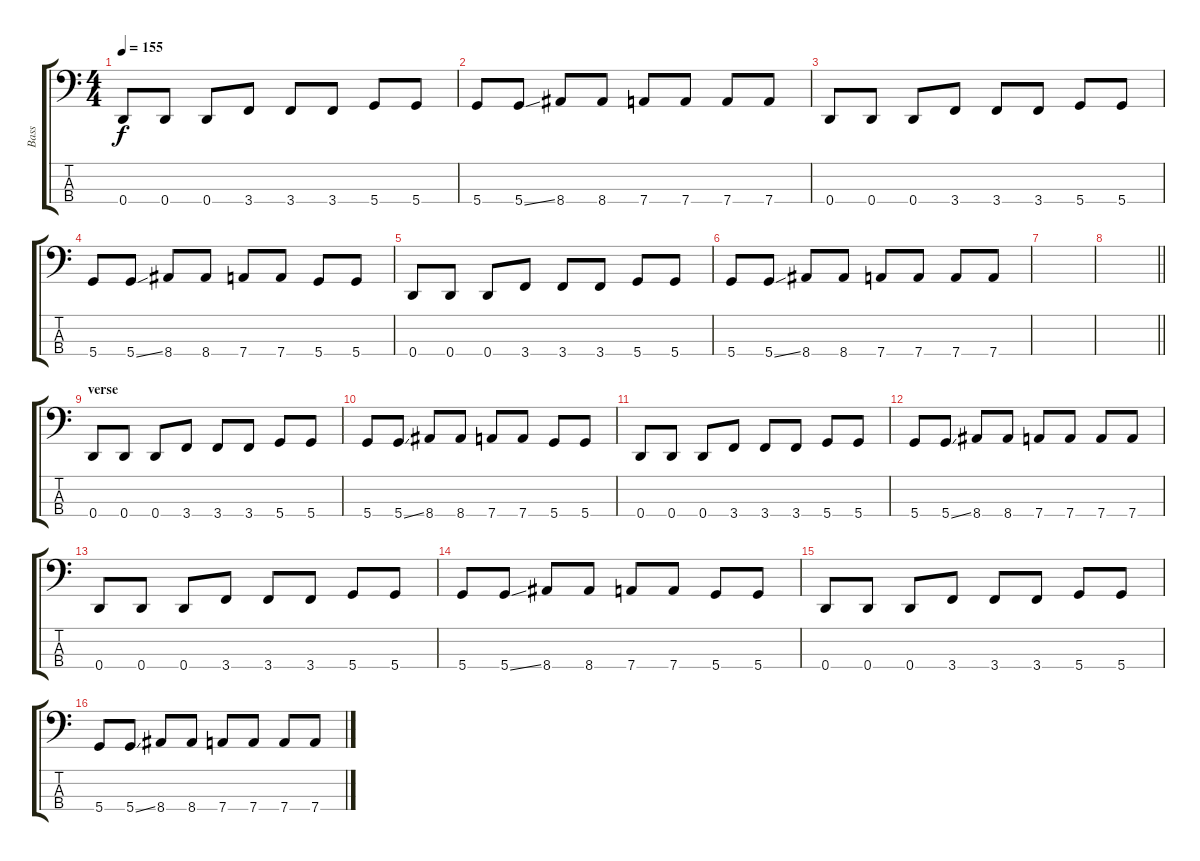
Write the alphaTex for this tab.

\track ("Bass" "Bass") {instrument slapbass2}
\staff {score tabs}
\tuning (G2 D2 A1 D1) {hide}
\ts (4 4)
\tempo 155
\clef f4
\ks c
0.4.8{dy f} 0.4.8 0.4.8 3.4.8 3.4.8 3.4.8 5.4.8 5.4.8 |
5.4.8 5.4{ss}.8 8.4.8 8.4.8 7.4.8 7.4.8 7.4.8 7.4.8 |
0.4.8 0.4.8 0.4.8 3.4.8 3.4.8 3.4.8 5.4.8 5.4.8 |
5.4.8 5.4{ss}.8 8.4.8 8.4.8 7.4.8 7.4.8 5.4.8 5.4.8 |
0.4.8 0.4.8 0.4.8 3.4.8 3.4.8 3.4.8 5.4.8 5.4.8 |
5.4.8 5.4{ss}.8 8.4.8 8.4.8 7.4.8 7.4.8 7.4.8 7.4.8 |
|
\barLineRight lightlight
|
\section ("" "verse")
0.4.8 0.4.8 0.4.8 3.4.8 3.4.8 3.4.8 5.4.8 5.4.8 |
5.4.8 5.4{ss}.8 8.4.8 8.4.8 7.4.8 7.4.8 5.4.8 5.4.8 |
0.4.8 0.4.8 0.4.8 3.4.8 3.4.8 3.4.8 5.4.8 5.4.8 |
5.4.8 5.4{ss}.8 8.4.8 8.4.8 7.4.8 7.4.8 7.4.8 7.4.8 |
0.4.8 0.4.8 0.4.8 3.4.8 3.4.8 3.4.8 5.4.8 5.4.8 |
5.4.8 5.4{ss}.8 8.4.8 8.4.8 7.4.8 7.4.8 5.4.8 5.4.8 |
0.4.8 0.4.8 0.4.8 3.4.8 3.4.8 3.4.8 5.4.8 5.4.8 |
5.4.8 5.4{ss}.8 8.4.8 8.4.8 7.4.8 7.4.8 7.4.8 7.4.8
